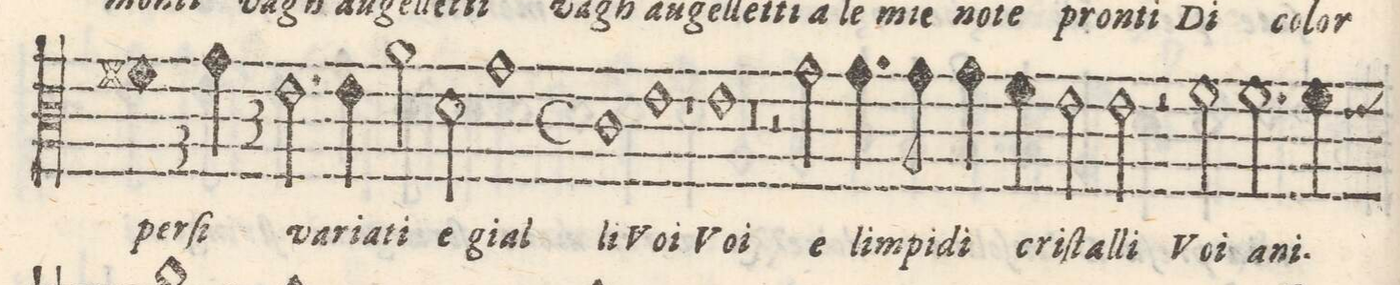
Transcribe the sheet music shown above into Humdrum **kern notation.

**kern	**text
*I"ALTO	*
*clefC3	*
*k[b-]	*
*met(C)	*
*M4/4	*
1f#X	per
*Xcol	*
4g\	ſi
*M3/1	*
*met(3)	*
2.e\	va-
4e\	-ria-
=24-	=24-
2a\	-ti
2d\	e
1g	gial-
*M4/4	*
*met(C)	*
1c	-li
=25-	=25-
1e	Voi
=26-	=26-
1r	.
=27-	=27-
1e	Voi
=28-	=28-
0r	.
=29-	=29-
=30-	=30-
2r	.
2g\	e
=31-	=31-
4.g\	lim-
8g\	-pi-
4g\	-di
4fny\	cri
=32-	=32-
2e\	ſsta-
2e\	-lli
=33-	=33-
2r	.
2f\	Voi
=34-	=34-
2.f\	a-
4f\	-ni-
=35-	=35-
*-	*-
